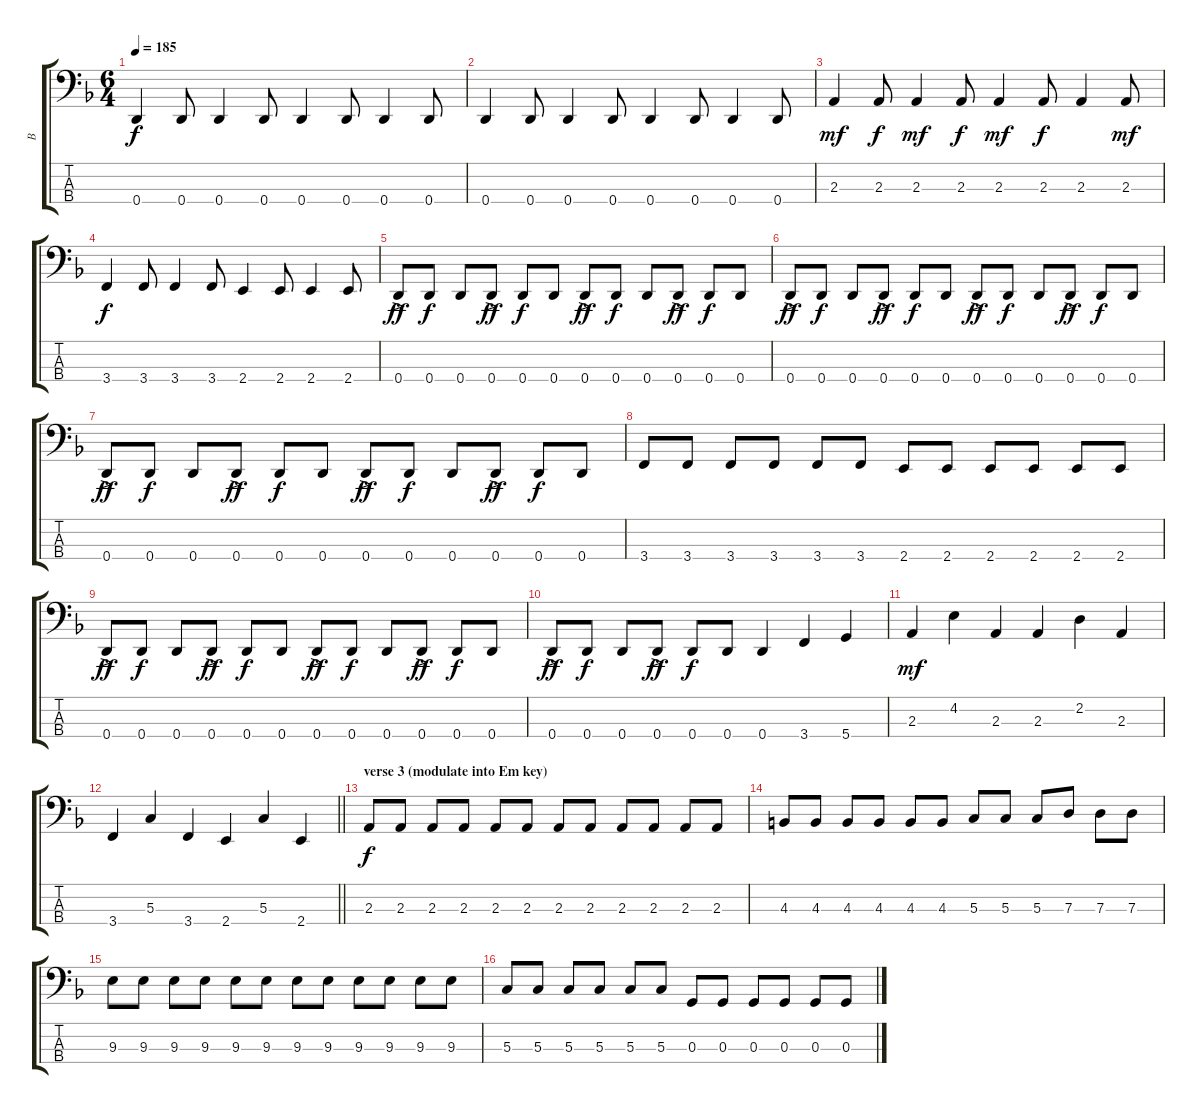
\track ("B" "B") {instrument electricbassfinger}
\staff {score tabs}
\tuning (F2 C2 G1 D1) {hide}
\ts (6 4)
\tempo 185
\clef f4
\ks dminor
0.4.4{dy f} 0.4.8 0.4.4 0.4.8 0.4.4 0.4.8 0.4.4 0.4.8 |
0.4.4 0.4.8 0.4.4 0.4.8 0.4.4 0.4.8 0.4.4 0.4.8 |
2.3.4{dy mf} 2.3.8{dy f} 2.3.4{dy mf} 2.3.8{dy f} 2.3.4{dy mf} 2.3.8{dy f} 2.3.4 2.3.8{dy mf} |
3.4.4{dy f} 3.4.8 3.4.4 3.4.8 2.4.4 2.4.8 2.4.4 2.4.8 |
0.4{ac}.8{dy ff} 0.4.8{dy f} 0.4.8 0.4{ac}.8{dy ff} 0.4.8{dy f} 0.4.8 0.4{ac}.8{dy ff} 0.4.8{dy f} 0.4.8 0.4{ac}.8{dy ff} 0.4.8{dy f} 0.4.8 |
0.4{ac}.8{dy ff} 0.4.8{dy f} 0.4.8 0.4{ac}.8{dy ff} 0.4.8{dy f} 0.4.8 0.4{ac}.8{dy ff} 0.4.8{dy f} 0.4.8 0.4{ac}.8{dy ff} 0.4.8{dy f} 0.4.8 |
0.4{ac}.8{dy ff} 0.4.8{dy f} 0.4.8 0.4{ac}.8{dy ff} 0.4.8{dy f} 0.4.8 0.4{ac}.8{dy ff} 0.4.8{dy f} 0.4.8 0.4{ac}.8{dy ff} 0.4.8{dy f} 0.4.8 |
3.4.8 3.4.8 3.4.8 3.4.8 3.4.8 3.4.8 2.4.8 2.4.8 2.4.8 2.4.8 2.4.8 2.4.8 |
0.4{ac}.8{dy ff} 0.4.8{dy f} 0.4.8 0.4{ac}.8{dy ff} 0.4.8{dy f} 0.4.8 0.4{ac}.8{dy ff} 0.4.8{dy f} 0.4.8 0.4{ac}.8{dy ff} 0.4.8{dy f} 0.4.8 |
0.4{ac}.8{dy ff} 0.4.8{dy f} 0.4.8 0.4{ac}.8{dy ff} 0.4.8{dy f} 0.4.8 0.4.4 3.4.4 5.4.4 |
2.3.4{dy mf} 4.2.4 2.3.4 2.3.4 2.2.4 2.3.4 |
\barLineRight lightlight
3.4.4 5.3.4 3.4.4 2.4.4 5.3.4 2.4.4 |
\section ("" "verse 3 (modulate into Em key)")
2.3.8{dy f} 2.3.8 2.3.8 2.3.8 2.3.8 2.3.8 2.3.8 2.3.8 2.3.8 2.3.8 2.3.8 2.3.8 |
4.3.8 4.3.8 4.3.8 4.3.8 4.3.8 4.3.8 5.3.8 5.3.8 5.3.8 7.3.8 7.3.8 7.3.8 |
9.3.8 9.3.8 9.3.8 9.3.8 9.3.8 9.3.8 9.3.8 9.3.8 9.3.8 9.3.8 9.3.8 9.3.8 |
5.3.8 5.3.8 5.3.8 5.3.8 5.3.8 5.3.8 0.3.8 0.3.8 0.3.8 0.3.8 0.3.8 0.3.8
